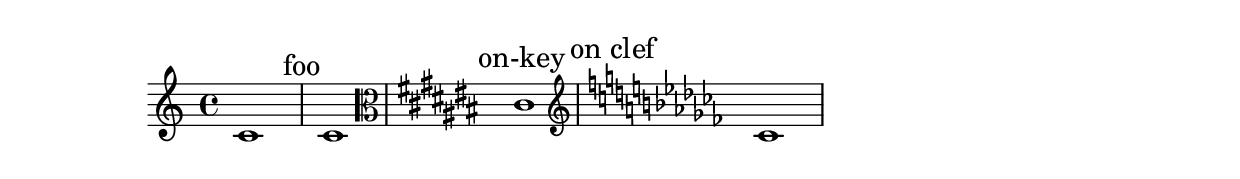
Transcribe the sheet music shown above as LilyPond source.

\version "2.19.21"

\header {
  texidoc = "RehearsalMarks still align correctly if Mark_engraver is moved to
another context."
}

\layout {
  \context {
    \Staff
    \consists "Mark_engraver"
  }
  \context {
    \Score
    \remove "Mark_engraver"
  }
}

\relative {
  c'1 \mark "foo"
  c1
  \key cis \major
  \clef alto
  \override Score.RehearsalMark.break-align-symbols = #'(key-signature)
  \mark "on-key"
  cis
  \key ces \major
  \override Score.RehearsalMark.break-align-symbols = #'(clef)
  \clef treble
  \mark "on clef"
  ces
}
